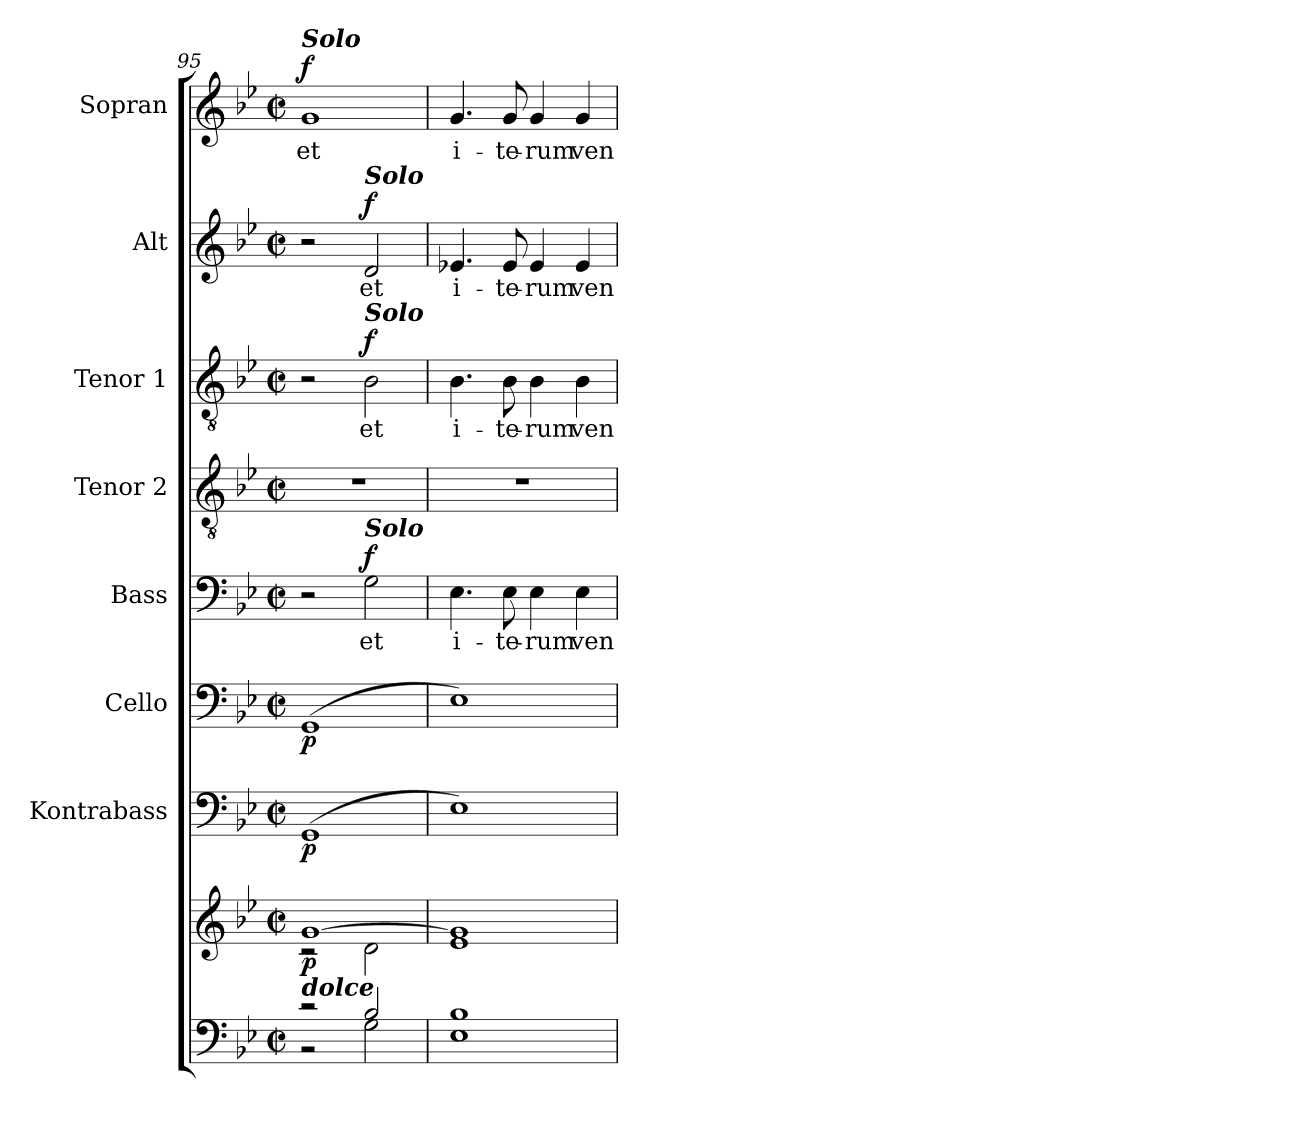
**kern	**kern	**dynam	**kern	**dynam	**kern	**dynam	**kern	**text	**dynam	**kern	**kern	**text	**dynam	**kern	**text	**dynam	**kern	**text	**dynam
*part8	*part8	*part8	*part7	*part7	*part6	*part6	*part5	*part5	*part5	*part4	*part3	*part3	*part3	*part2	*part2	*part2	*part1	*part1	*part1
*staff9	*staff8	*staff8/9	*staff7	*staff7	*staff6	*staff6	*staff5	*staff5	*staff5	*staff4	*staff3	*staff3	*staff3	*staff2	*staff2	*staff2	*staff1	*staff1	*staff1
*	*	*	*I"Kontrabass	*	*I"Cello	*	*I"Bass	*	*	*I"Tenor 2	*I"Tenor 1	*	*	*I"Alt	*	*	*I"Sopran	*	*
*	*	*	*I'Kb.	*	*	*	*I'B.	*	*	*I'T. 2	*I'T. 1	*	*	*I'A.	*	*	*I'S.	*	*
*clefF4	*clefG2	*	*clefF4	*	*clefF4	*	*clefF4	*	*	*clefGv2	*clefGv2	*	*	*clefG2	*	*	*clefG2	*	*
*	*	*	*ITrd7c12	*	*	*	*	*	*	*	*	*	*	*	*	*	*	*	*
*k[b-e-]	*k[b-e-]	*	*k[b-e-]	*	*k[b-e-]	*	*k[b-e-]	*	*	*k[b-e-]	*k[b-e-]	*	*	*k[b-e-]	*	*	*k[b-e-]	*	*
*B-:	*B-:	*	*B-:	*	*B-:	*	*B-:	*	*	*B-:	*B-:	*	*	*B-:	*	*	*B-:	*	*
*M2/2	*M2/2	*	*M2/2	*	*M2/2	*	*M2/2	*	*	*M2/2	*M2/2	*	*	*M2/2	*	*	*M2/2	*	*
*met(c|)	*met(c|)	*	*met(c|)	*	*met(c|)	*	*met(c|)	*	*	*met(c|)	*met(c|)	*	*	*met(c|)	*	*	*met(c|)	*	*
=95	=95	=95	=95	=95	=95	=95	=95	=95	=95	=95	=95	=95	=95	=95	=95	=95	=95	=95	=95
*^	*^	*	*	*	*	*	*	*	*	*	*	*	*	*	*	*	*	*	*
!	!	!	!	!	!	!	!	!	!	!	!	!	!	!	!	!	!	!	!LO:TX:a:Bi:t=Solo	!	!
!	!	!LO:TX:b:Bi:t=dolce	!	!	!	!	!	!	!	!	!	!	!	!	!	!	!	!	!	!	!
!	!	!	!	!LO:DY:b	!	!LO:DY:b	!	!LO:DY:b	!	!	!	!	!	!	!	!	!	!	!	!LO:LY:b	!LO:DY:a
2r	2r	[>1g	2rc	p	(>1GGG	p	(>1GG	p	2r	.	.	1r	2r	.	.	2r	.	.	1g	et	f
!	!	!	!	!	!	!	!	!	!	!	!	!	!	!	!	!LO:TX:a:Bi:t=Solo	!	!	!	!	!
!	!	!	!	!	!	!	!	!	!	!	!	!	!LO:TX:a:Bi:t=Solo	!	!	!	!	!	!	!	!
!	!	!	!	!	!	!	!	!	!LO:TX:a:Bi:t=Solo	!	!	!	!	!	!	!	!	!	!	!	!
!	!	!	!	!	!	!	!	!	!	!LO:LY:b	!LO:DY:a	!	!	!LO:LY:b	!LO:DY:a	!	!LO:LY:b	!LO:DY:a	!	!	!
2B-/	2G\	.	2d\	.	.	.	.	.	2G\	et	f	.	2B-\	et	f	2d/	et	f	.	.	.
!!LO:PB:g=z
=96	=96	=96	=96	=96	=96	=96	=96	=96	=96	=96	=96	=96	=96	=96	=96	=96	=96	=96	=96	=96	=96
!	!	!	!	!	!	!	!	!	!	!LO:LY:b	!	!	!	!LO:LY:b	!	!	!LO:LY:b	!	!	!LO:LY:b	!
1B-	1E-	1g]	1e-	.	1EE-)	.	1E-)	.	4.E-\	i-	.	1r	4.B-\	i-	.	4.e-X/	i-	.	4.g/	i-	.
!	!	!	!	!	!	!	!	!	!	!LO:LY:b	!	!	!	!LO:LY:b	!	!	!LO:LY:b	!	!	!LO:LY:b	!
.	.	.	.	.	.	.	.	.	8E-\	-te-	.	.	8B-\	-te-	.	8e-/	-te-	.	8g/	-te-	.
!	!	!	!	!	!	!	!	!	!	!LO:LY:b	!	!	!	!LO:LY:b	!	!	!LO:LY:b	!	!	!LO:LY:b	!
.	.	.	.	.	.	.	.	.	4E-\	-rum	.	.	4B-\	-rum	.	4e-/	-rum	.	4g/	-rum	.
!	!	!	!	!	!	!	!	!	!	!LO:LY:b	!	!	!	!LO:LY:b	!	!	!LO:LY:b	!	!	!LO:LY:b	!
.	.	.	.	.	.	.	.	.	4E-\	ven-	.	.	4B-\	ven-	.	4e-/	ven-	.	4g/	ven-	.
*v	*v	*	*	*	*	*	*	*	*	*	*	*	*	*	*	*	*	*	*	*	*
*	*v	*v	*	*	*	*	*	*	*	*	*	*	*	*	*	*	*	*	*	*
=	=	=	=	=	=	=	=	=	=	=	=	=	=	=	=	=	=	=	=
*-	*-	*-	*-	*-	*-	*-	*-	*-	*-	*-	*-	*-	*-	*-	*-	*-	*-	*-	*-
